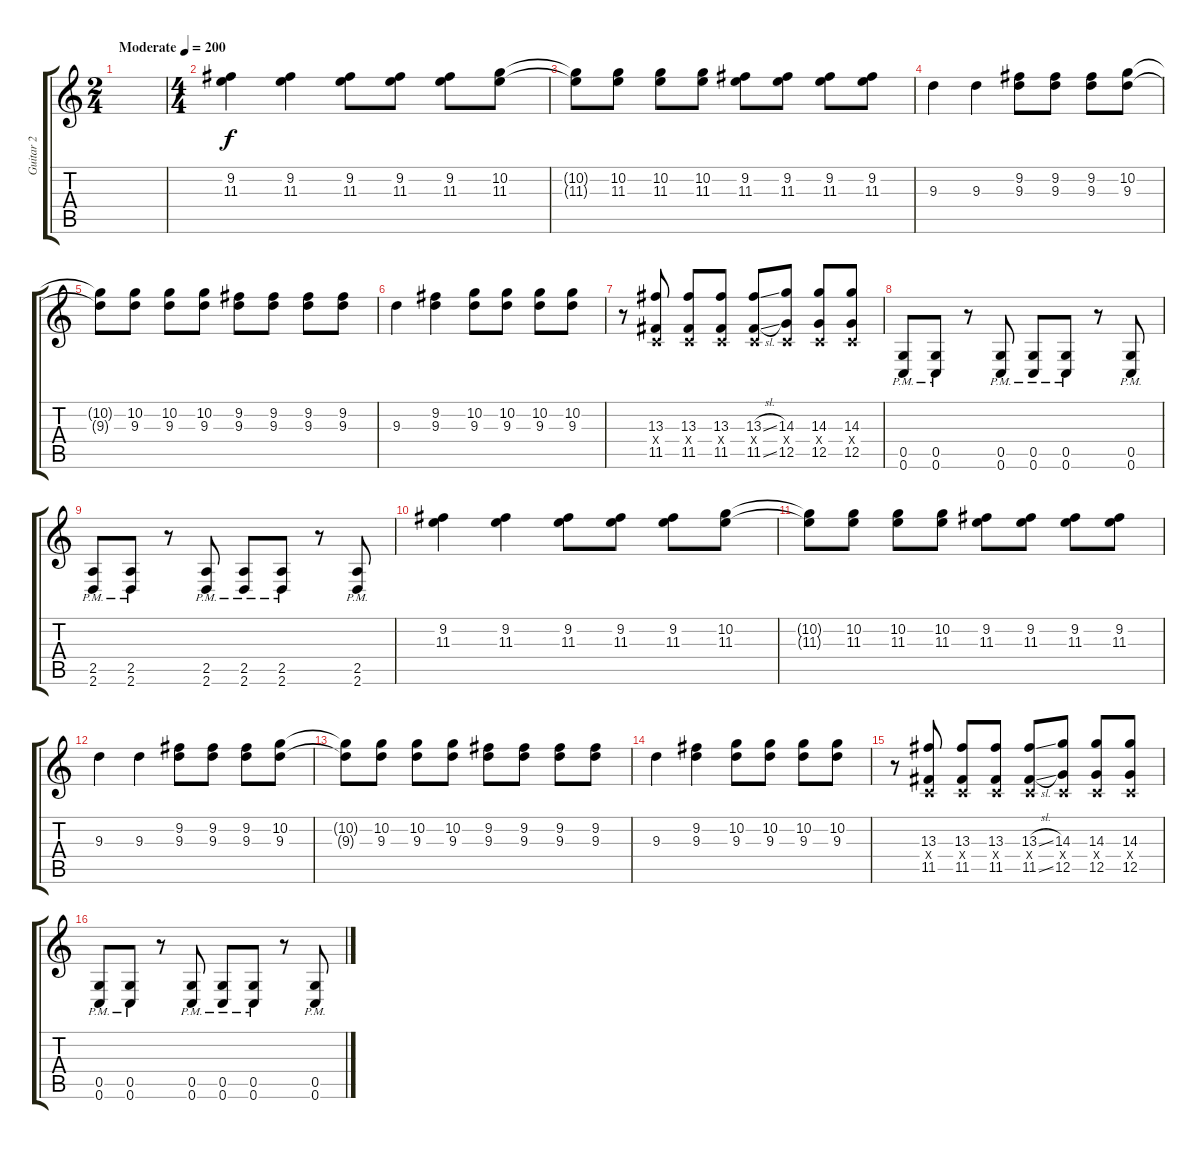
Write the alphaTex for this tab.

\track ("Guitar 2" "Guitar 2") {instrument distortionguitar}
\staff {score tabs}
\tuning (D4 A3 F3 C3 G2 C2) {hide}
\ts (2 4)
\tempo (200 "Moderate")
\clef g2
\ks c
|
\ts (4 4)
(9.2 11.3).4 (9.2 11.3).4 (9.2 11.3).8 (9.2 11.3).8 (9.2 11.3).8 (10.2 11.3).8 |
(10.2{t} 11.3{t}).8 (10.2 11.3).8 (10.2 11.3).8 (10.2 11.3).8 (9.2 11.3).8 (9.2 11.3).8 (9.2 11.3).8 (9.2 11.3).8 |
9.3.4 9.3.4 (9.2 9.3).8 (9.2 9.3).8 (9.2 9.3).8 (10.2 9.3).8 |
(10.2{t} 9.3{t}).8 (10.2 9.3).8 (10.2 9.3).8 (10.2 9.3).8 (9.2 9.3).8 (9.2 9.3).8 (9.2 9.3).8 (9.2 9.3).8 |
9.3.4 (9.2 9.3).4 (10.2 9.3).8 (10.2 9.3).8 (10.2 9.3).8 (10.2 9.3).8 |
r.8 (13.3 0.4{x} 11.5).8 (13.3 0.4{x} 11.5).8 (13.3 0.4{x} 11.5).8 (13.3{sl} 0.4{x} 11.5{sl}).8 (14.3 0.4{x} 12.5).8 (14.3 0.4{x} 12.5).8 (14.3 0.4{x} 12.5).8 |
(0.5{pm} 0.6{pm}).8 (0.5{pm} 0.6{pm}).8 r.8 (0.5{pm} 0.6{pm}).8 (0.5{pm} 0.6{pm}).8 (0.5{pm} 0.6{pm}).8 r.8 (0.5{pm} 0.6{pm}).8 |
(2.5{pm} 2.6{pm}).8 (2.5{pm} 2.6{pm}).8 r.8 (2.5{pm} 2.6{pm}).8 (2.5{pm} 2.6{pm}).8 (2.5{pm} 2.6{pm}).8 r.8 (2.5{pm} 2.6{pm}).8 |
(9.2 11.3).4 (9.2 11.3).4 (9.2 11.3).8 (9.2 11.3).8 (9.2 11.3).8 (10.2 11.3).8 |
(10.2{t} 11.3{t}).8 (10.2 11.3).8 (10.2 11.3).8 (10.2 11.3).8 (9.2 11.3).8 (9.2 11.3).8 (9.2 11.3).8 (9.2 11.3).8 |
9.3.4 9.3.4 (9.2 9.3).8 (9.2 9.3).8 (9.2 9.3).8 (10.2 9.3).8 |
(10.2{t} 9.3{t}).8 (10.2 9.3).8 (10.2 9.3).8 (10.2 9.3).8 (9.2 9.3).8 (9.2 9.3).8 (9.2 9.3).8 (9.2 9.3).8 |
9.3.4 (9.2 9.3).4 (10.2 9.3).8 (10.2 9.3).8 (10.2 9.3).8 (10.2 9.3).8 |
r.8 (13.3 0.4{x} 11.5).8 (13.3 0.4{x} 11.5).8 (13.3 0.4{x} 11.5).8 (13.3{sl} 0.4{x} 11.5{sl}).8 (14.3 0.4{x} 12.5).8 (14.3 0.4{x} 12.5).8 (14.3 0.4{x} 12.5).8 |
(0.5{pm} 0.6{pm}).8 (0.5{pm} 0.6{pm}).8 r.8 (0.5{pm} 0.6{pm}).8 (0.5{pm} 0.6{pm}).8 (0.5{pm} 0.6{pm}).8 r.8 (0.5{pm} 0.6{pm}).8
